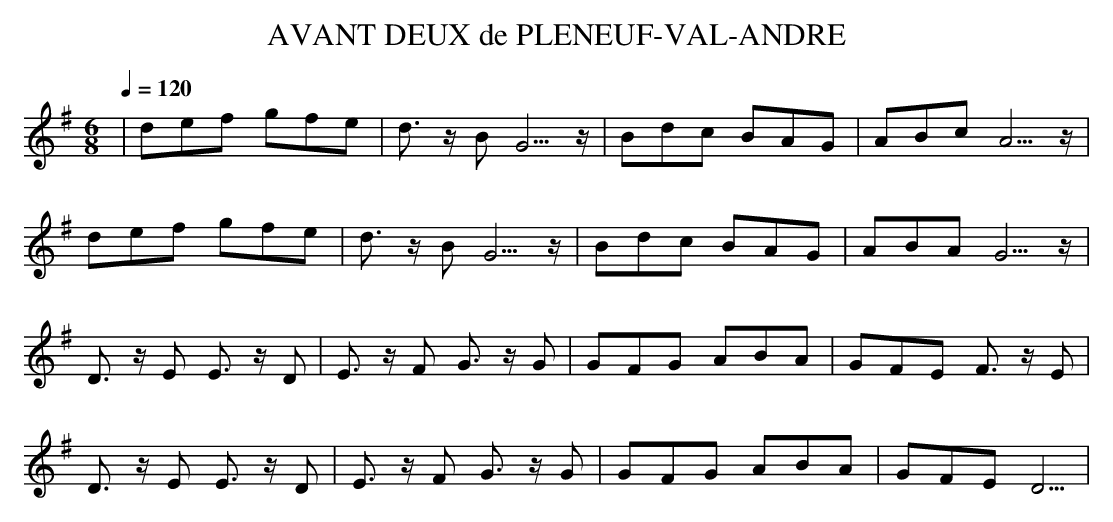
X:1
T:AVANT DEUX de PLENEUF-VAL-ANDRE
M:6/8
L:1/8
Q:1/4=120
K:G
|def gfe|d3/2 z/2 B G5/2 z/2 |Bdc BAG|ABc A5/2 z/2 |
def gfe|d3/2 z/2 B G5/2 z/2 |Bdc BAG|ABA G5/2 z/2 |
D3/2 z/2 E E3/2 z/2 D|E3/2 z/2 F G3/2 z/2 G|GFG ABA|GFE F3/2 z/2 E|
D3/2 z/2 E E3/2 z/2 D|E3/2 z/2 F G3/2 z/2 G|GFG ABA|GFE D5/2|
